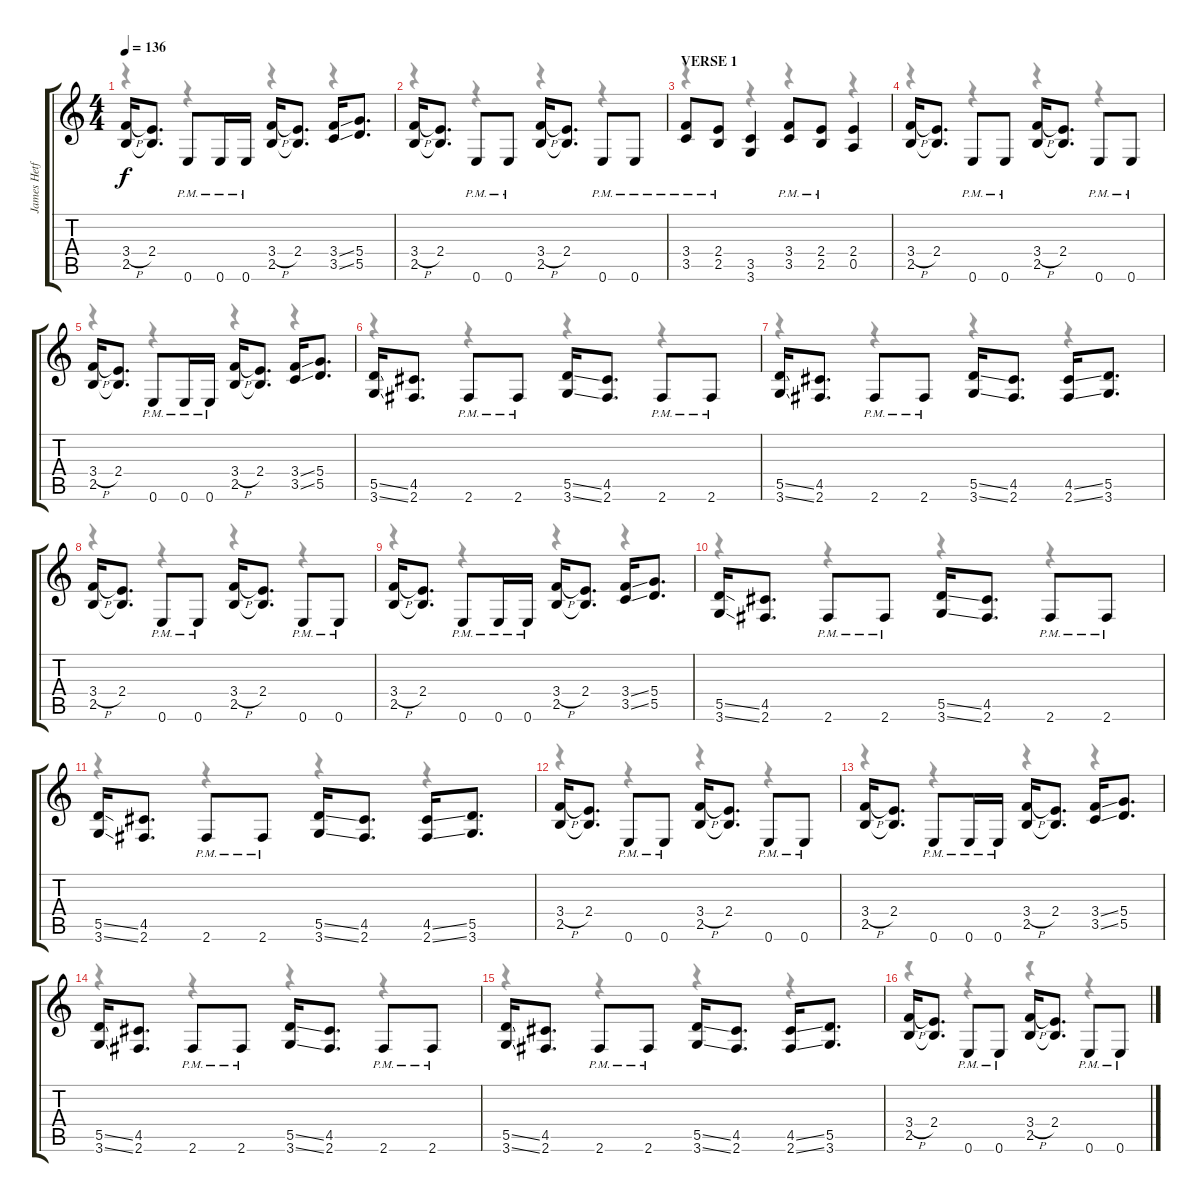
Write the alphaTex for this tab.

\track ("James Hetfield (Rhythm)" "James Hetf") {instrument distortionguitar}
\staff {score tabs}
\tuning (E4 B3 G3 D3 A2 E2) {hide}
\voice
\ts (4 4)
\tempo 136
\clef g2
\ks c
(3.4{h} 2.5).16{dy f} (2.4 2.5{t}).8{d} 0.6{pm}.8 0.6{pm}.16 0.6{pm}.16 (3.4{h} 2.5).16 (2.4 2.5{t}).8{d} (3.4{ss} 3.5{ss}).16 (5.4 5.5).8{d} |
(3.4{h} 2.5).16 (2.4 2.5{t}).8{d} 0.6{pm}.8 0.6{pm}.8 (3.4{h} 2.5).16 (2.4 2.5{t}).8{d} 0.6{pm}.8 0.6{pm}.8 |
\section ("" "VERSE 1")
(3.4{pm} 3.5{pm}).8 (2.4{pm} 2.5{pm}).8 (3.5 3.6).4 (3.4{pm} 3.5{pm}).8 (2.4{pm} 2.5{pm}).8 (2.4 0.5).4 |
(3.4{h} 2.5).16 (2.4 2.5{t}).8{d} 0.6{pm}.8 0.6{pm}.8 (3.4{h} 2.5).16 (2.4 2.5{t}).8{d} 0.6{pm}.8 0.6{pm}.8 |
(3.4{h} 2.5).16 (2.4 2.5{t}).8{d} 0.6{pm}.8 0.6{pm}.16 0.6{pm}.16 (3.4{h} 2.5).16 (2.4 2.5{t}).8{d} (3.4{ss} 3.5{ss}).16 (5.4 5.5).8{d} |
(5.5{ss} 3.6{ss}).16 (4.5 2.6).8{d} 2.6{pm}.8 2.6{pm}.8 (5.5{ss} 3.6{ss}).16 (4.5 2.6).8{d} 2.6{pm}.8 2.6{pm}.8 |
(5.5{ss} 3.6{ss}).16 (4.5 2.6).8{d} 2.6{pm}.8 2.6{pm}.8 (5.5{ss} 3.6{ss}).16 (4.5 2.6).8{d} (4.5{ss} 2.6{ss}).16 (5.5 3.6).8{d} |
(3.4{h} 2.5).16 (2.4 2.5{t}).8{d} 0.6{pm}.8 0.6{pm}.8 (3.4{h} 2.5).16 (2.4 2.5{t}).8{d} 0.6{pm}.8 0.6{pm}.8 |
(3.4{h} 2.5).16 (2.4 2.5{t}).8{d} 0.6{pm}.8 0.6{pm}.16 0.6{pm}.16 (3.4{h} 2.5).16 (2.4 2.5{t}).8{d} (3.4{ss} 3.5{ss}).16 (5.4 5.5).8{d} |
(5.5{ss} 3.6{ss}).16 (4.5 2.6).8{d} 2.6{pm}.8 2.6{pm}.8 (5.5{ss} 3.6{ss}).16 (4.5 2.6).8{d} 2.6{pm}.8 2.6{pm}.8 |
(5.5{ss} 3.6{ss}).16 (4.5 2.6).8{d} 2.6{pm}.8 2.6{pm}.8 (5.5{ss} 3.6{ss}).16 (4.5 2.6).8{d} (4.5{ss} 2.6{ss}).16 (5.5 3.6).8{d} |
(3.4{h} 2.5).16 (2.4 2.5{t}).8{d} 0.6{pm}.8 0.6{pm}.8 (3.4{h} 2.5).16 (2.4 2.5{t}).8{d} 0.6{pm}.8 0.6{pm}.8 |
(3.4{h} 2.5).16 (2.4 2.5{t}).8{d} 0.6{pm}.8 0.6{pm}.16 0.6{pm}.16 (3.4{h} 2.5).16 (2.4 2.5{t}).8{d} (3.4{ss} 3.5{ss}).16 (5.4 5.5).8{d} |
(5.5{ss} 3.6{ss}).16 (4.5 2.6).8{d} 2.6{pm}.8 2.6{pm}.8 (5.5{ss} 3.6{ss}).16 (4.5 2.6).8{d} 2.6{pm}.8 2.6{pm}.8 |
(5.5{ss} 3.6{ss}).16 (4.5 2.6).8{d} 2.6{pm}.8 2.6{pm}.8 (5.5{ss} 3.6{ss}).16 (4.5 2.6).8{d} (4.5{ss} 2.6{ss}).16 (5.5 3.6).8{d} |
(3.4{h} 2.5).16 (2.4 2.5{t}).8{d} 0.6{pm}.8 0.6{pm}.8 (3.4{h} 2.5).16 (2.4 2.5{t}).8{d} 0.6{pm}.8 0.6{pm}.8
\voice
\clef g2
\ottava regular
\simile none
\ks c
r.4{dy f} r.4 r.4 r.4 |
r.4 r.4 r.4 r.4 |
r.4 r.4 r.4 r.4 |
r.4 r.4 r.4 r.4 |
r.4 r.4 r.4 r.4 |
r.4 r.4 r.4 r.4 |
r.4 r.4 r.4 r.4 |
r.4 r.4 r.4 r.4 |
r.4 r.4 r.4 r.4 |
r.4 r.4 r.4 r.4 |
r.4 r.4 r.4 r.4 |
r.4 r.4 r.4 r.4 |
r.4 r.4 r.4 r.4 |
r.4 r.4 r.4 r.4 |
r.4 r.4 r.4 r.4 |
r.4 r.4 r.4 r.4
